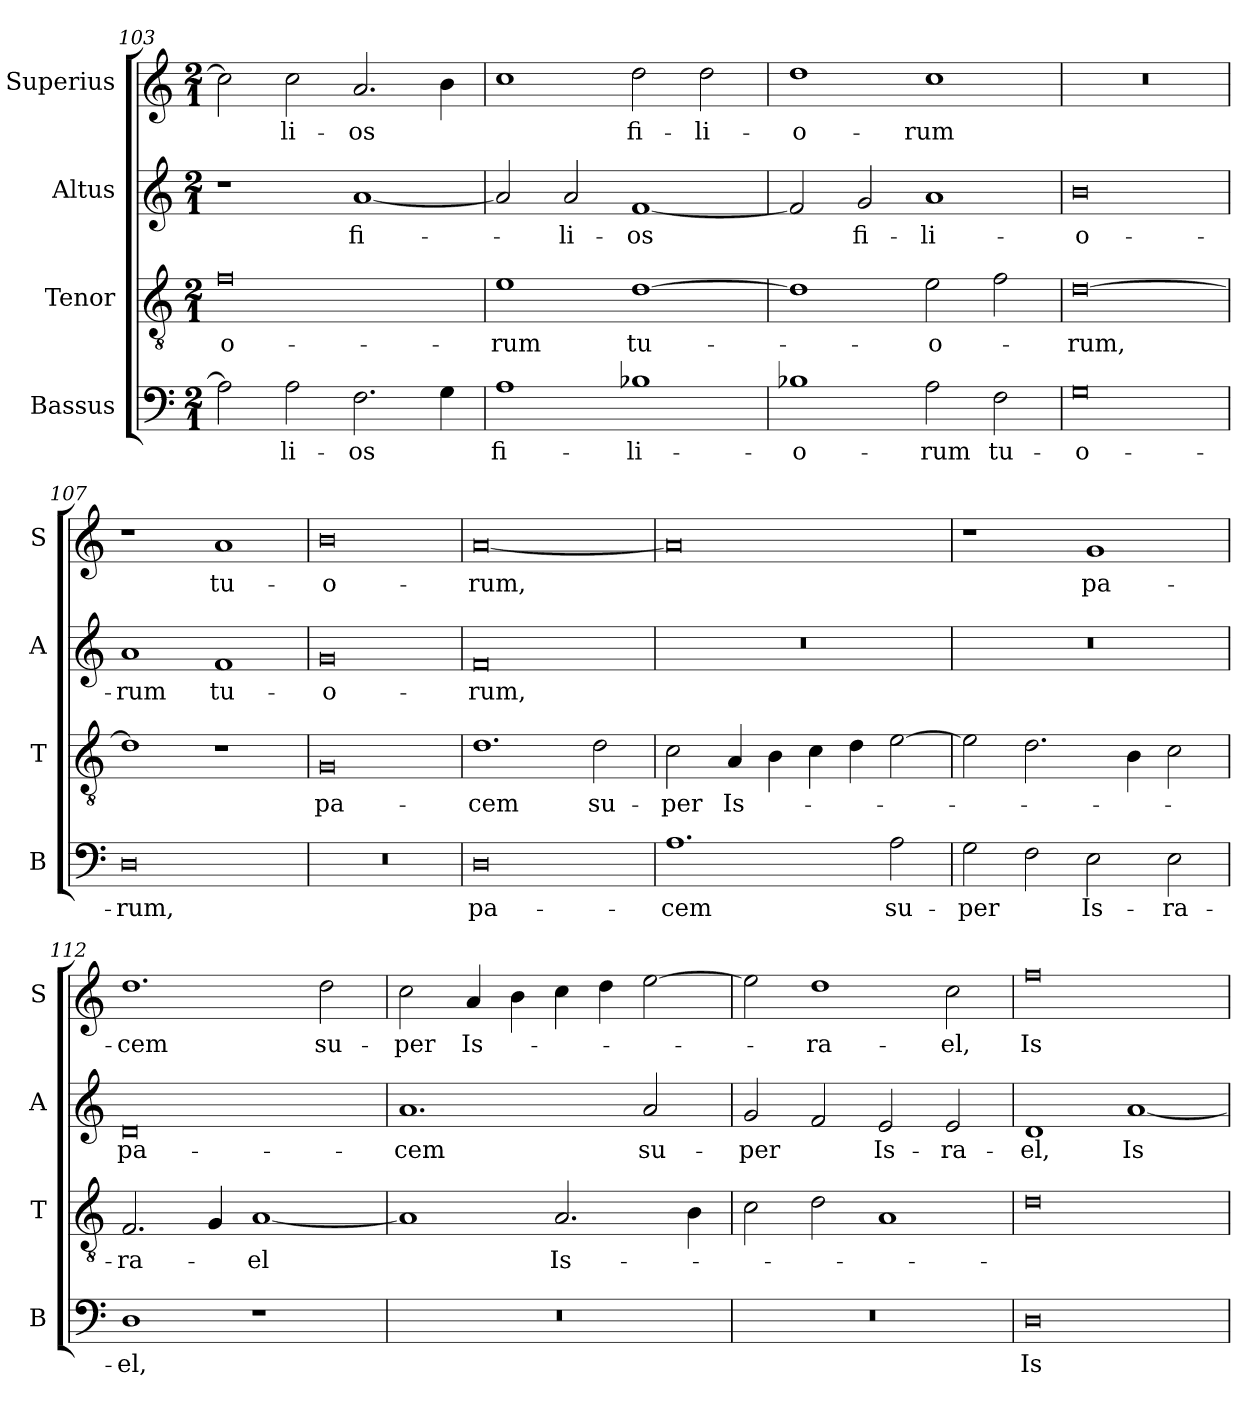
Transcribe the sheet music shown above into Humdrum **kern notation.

**kern	**text	**kern	**text	**kern	**text	**kern	**text
*part4	*part4	*part3	*part3	*part2	*part2	*part1	*part1
*staff4	*staff4	*staff3	*staff3	*staff2	*staff2	*staff1	*staff1
*I"Bassus	*	*I"Tenor	*	*I"Altus	*	*I"Superius	*
*I'B	*	*I'T	*	*I'A	*	*I'S	*
*clefF4	*	*clefGv2	*	*clefG2	*	*clefG2	*
*k[]	*	*k[]	*	*k[]	*	*k[]	*
*M2/1	*	*M2/1	*	*M2/1	*	*M2/1	*
=103	=103	=103	=103	=103	=103	=103	=103
2A]	.	0f	-o-	1r	.	2cc]	.
2A	-li-	.	.	.	.	2cc	-li-
2.F	-os	.	.	[1a	fi-	2.a	-os
4G	.	.	.	.	.	4b	.
=104	=104	=104	=104	=104	=104	=104	=104
1A	fi-	1e	-rum	2a]	.	1cc	.
.	.	.	.	2a	-li-	.	.
1B-X	-li-	[1d	tu-	[1f	-os	2dd	fi-
.	.	.	.	.	.	2dd	-li-
=105	=105	=105	=105	=105	=105	=105	=105
1B-X	-o-	1d]	.	2f]	.	1dd	-o-
.	.	.	.	2g	fi-	.	.
2A	-rum	2e	-o-	1a	-li-	1cc	-rum
2F	tu-	2f	.	.	.	.	.
=106	=106	=106	=106	=106	=106	=106	=106
0G	-o-	[0d	-rum,	0b	-o-	0r	.
=107	=107	=107	=107	=107	=107	=107	=107
0D	-rum,	1d]	.	1a	-rum	1r	.
.	.	1r	.	1f	tu-	1a	tu-
=108	=108	=108	=108	=108	=108	=108	=108
0r	.	0G	pa-	0g	-o-	0b	-o-
=109	=109	=109	=109	=109	=109	=109	=109
0D	pa-	1.d	-cem	0f	-rum,	[0a	-rum,
.	.	2d	su-	.	.	.	.
=110	=110	=110	=110	=110	=110	=110	=110
1.A	-cem	2c	-per	0r	.	0a]	.
.	.	4A	Is-	.	.	.	.
.	.	4B	.	.	.	.	.
.	.	4c	.	.	.	.	.
.	.	4d	.	.	.	.	.
2A	su-	[2e	.	.	.	.	.
=111	=111	=111	=111	=111	=111	=111	=111
2G	-per	2e]	.	0r	.	1r	.
2F	.	2.d	.	.	.	.	.
2E	Is-	.	.	.	.	1g	pa-
.	.	4B	.	.	.	.	.
2E	-ra-	2c	.	.	.	.	.
=112	=112	=112	=112	=112	=112	=112	=112
1D	-el,	2.F	-ra-	0d	pa-	1.dd	-cem
.	.	4G	.	.	.	.	.
1r	.	[1A	-el	.	.	.	.
.	.	.	.	.	.	2dd	su-
=113	=113	=113	=113	=113	=113	=113	=113
0r	.	1A]	.	1.a	-cem	2cc	-per
.	.	.	.	.	.	4a	Is-
.	.	.	.	.	.	4b	.
.	.	2.A	Is-	.	.	4cc	.
.	.	.	.	.	.	4dd	.
.	.	.	.	2a	su-	[2ee	.
.	.	4B	.	.	.	.	.
=114	=114	=114	=114	=114	=114	=114	=114
0r	.	2c	.	2g	-per	2ee]	.
.	.	2d	.	2f	.	1dd	-ra-
.	.	1A	.	2e	Is-	.	.
.	.	.	.	2e	-ra-	2cc	-el,
=115	=115	=115	=115	=115	=115	=115	=115
0D	Is-	0d	.	1d	-el,	0ff	Is-
.	.	.	.	[1a	Is-	.	.
=	=	=	=	=	=	=	=
*-	*-	*-	*-	*-	*-	*-	*-
